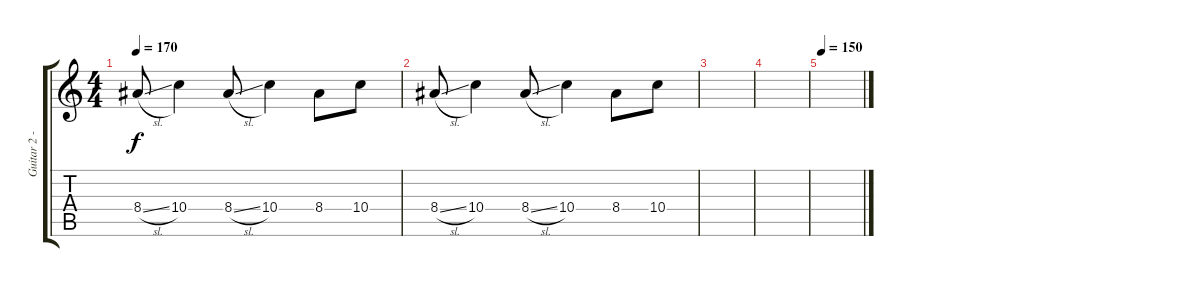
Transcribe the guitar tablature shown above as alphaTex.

\track ("Guitar 2 - Extra" "Guitar 2 -") {instrument distortionguitar}
\staff {score tabs}
\tuning (E4 B3 G3 D3 A2 E2) {hide}
\ts (4 4)
\tempo 170
\clef g2
\ks c
8.4{sl}.8{dy f} 10.4.4 8.4{sl}.8 10.4.4 8.4.8 10.4.8 |
8.4{sl}.8 10.4.4 8.4{sl}.8 10.4.4 8.4.8 10.4.8 |
|
|
\tempo 150
